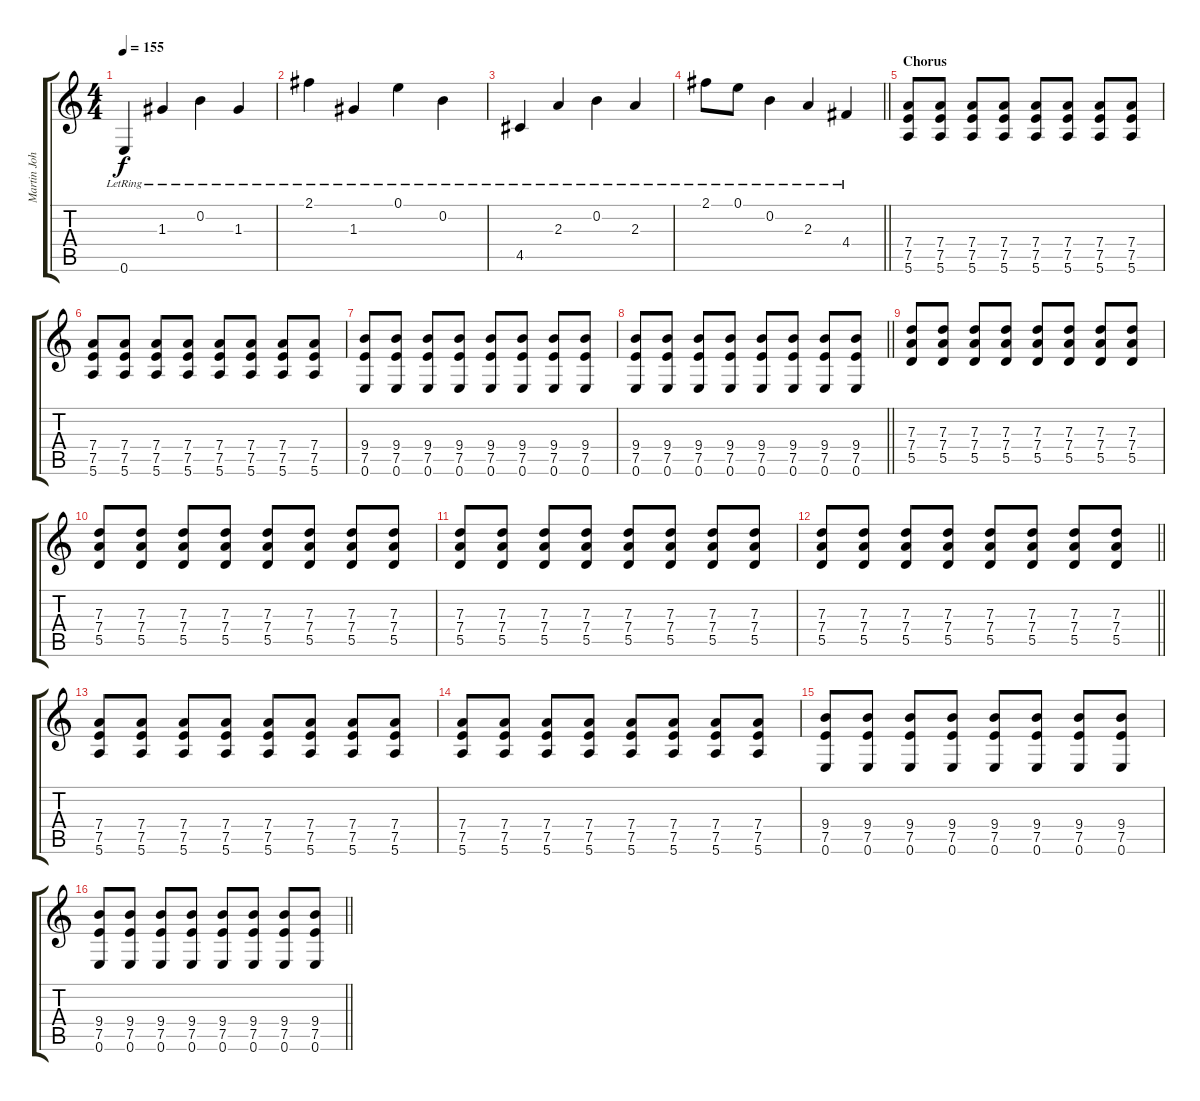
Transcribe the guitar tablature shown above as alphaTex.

\track ("Martin Johnson (Rhythm Guitar)" "Martin Joh") {instrument distortionguitar}
\staff {score tabs}
\tuning (E4 B3 G3 D3 A2 E2) {hide}
\ts (4 4)
\tempo 155
\clef g2
\ks c
0.6{lr}.4{dy f volume 7 instrument acousticguitarsteel} 1.3{lr}.4 0.2{lr}.4 1.3{lr}.4 |
2.1{lr}.4 1.3{lr}.4 0.1{lr}.4 0.2{lr}.4 |
4.5{lr}.4{volume 7 instrument acousticguitarsteel} 2.3{lr}.4 0.2{lr}.4 2.3{lr}.4 |
\barLineRight lightlight
2.1{lr}.8 0.1{lr}.8 0.2{lr}.4 2.3{lr}.4 4.4{lr}.4 |
\section ("" "Chorus")
(7.4 7.5 5.6).8{instrument distortionguitar} (7.4 7.5 5.6).8 (7.4 7.5 5.6).8 (7.4 7.5 5.6).8 (7.4 7.5 5.6).8 (7.4 7.5 5.6).8 (7.4 7.5 5.6).8 (7.4 7.5 5.6).8 |
(7.4 7.5 5.6).8 (7.4 7.5 5.6).8 (7.4 7.5 5.6).8 (7.4 7.5 5.6).8 (7.4 7.5 5.6).8 (7.4 7.5 5.6).8 (7.4 7.5 5.6).8 (7.4 7.5 5.6).8 |
(9.4 7.5 0.6).8 (9.4 7.5 0.6).8 (9.4 7.5 0.6).8 (9.4 7.5 0.6).8 (9.4 7.5 0.6).8 (9.4 7.5 0.6).8 (9.4 7.5 0.6).8 (9.4 7.5 0.6).8 |
\barLineRight lightlight
(9.4 7.5 0.6).8 (9.4 7.5 0.6).8 (9.4 7.5 0.6).8 (9.4 7.5 0.6).8 (9.4 7.5 0.6).8 (9.4 7.5 0.6).8 (9.4 7.5 0.6).8 (9.4 7.5 0.6).8 |
(7.3 7.4 5.5).8 (7.3 7.4 5.5).8 (7.3 7.4 5.5).8 (7.3 7.4 5.5).8 (7.3 7.4 5.5).8 (7.3 7.4 5.5).8 (7.3 7.4 5.5).8 (7.3 7.4 5.5).8 |
(7.3 7.4 5.5).8 (7.3 7.4 5.5).8 (7.3 7.4 5.5).8 (7.3 7.4 5.5).8 (7.3 7.4 5.5).8 (7.3 7.4 5.5).8 (7.3 7.4 5.5).8 (7.3 7.4 5.5).8 |
(7.3 7.4 5.5).8 (7.3 7.4 5.5).8 (7.3 7.4 5.5).8 (7.3 7.4 5.5).8 (7.3 7.4 5.5).8 (7.3 7.4 5.5).8 (7.3 7.4 5.5).8 (7.3 7.4 5.5).8 |
\barLineRight lightlight
(7.3 7.4 5.5).8 (7.3 7.4 5.5).8 (7.3 7.4 5.5).8 (7.3 7.4 5.5).8 (7.3 7.4 5.5).8 (7.3 7.4 5.5).8 (7.3 7.4 5.5).8 (7.3 7.4 5.5).8 |
(7.4 7.5 5.6).8{instrument distortionguitar} (7.4 7.5 5.6).8 (7.4 7.5 5.6).8 (7.4 7.5 5.6).8 (7.4 7.5 5.6).8 (7.4 7.5 5.6).8 (7.4 7.5 5.6).8 (7.4 7.5 5.6).8 |
(7.4 7.5 5.6).8 (7.4 7.5 5.6).8 (7.4 7.5 5.6).8 (7.4 7.5 5.6).8 (7.4 7.5 5.6).8 (7.4 7.5 5.6).8 (7.4 7.5 5.6).8 (7.4 7.5 5.6).8 |
(9.4 7.5 0.6).8 (9.4 7.5 0.6).8 (9.4 7.5 0.6).8 (9.4 7.5 0.6).8 (9.4 7.5 0.6).8 (9.4 7.5 0.6).8 (9.4 7.5 0.6).8 (9.4 7.5 0.6).8 |
\barLineRight lightlight
(9.4 7.5 0.6).8 (9.4 7.5 0.6).8 (9.4 7.5 0.6).8 (9.4 7.5 0.6).8 (9.4 7.5 0.6).8 (9.4 7.5 0.6).8 (9.4 7.5 0.6).8 (9.4 7.5 0.6).8
